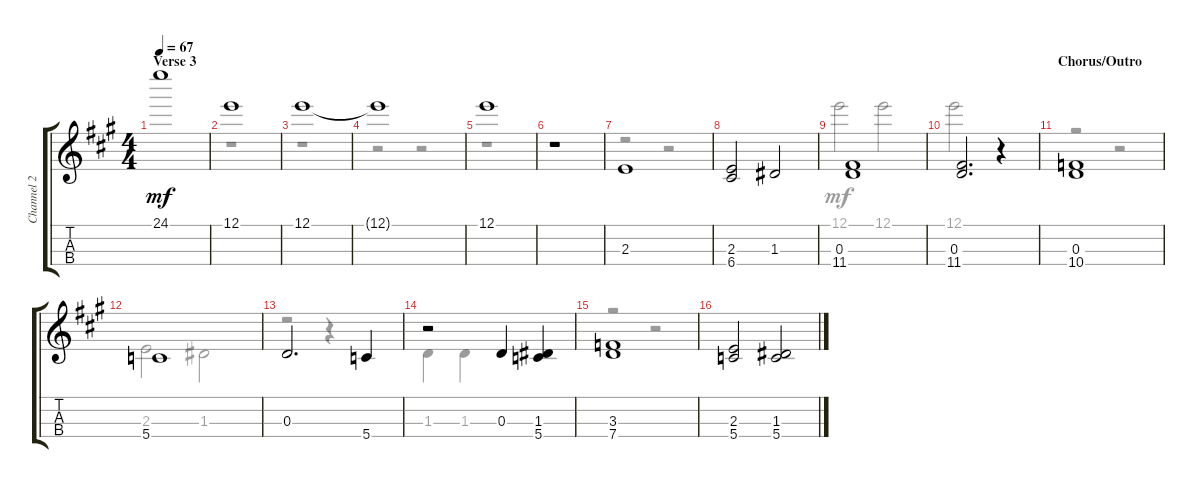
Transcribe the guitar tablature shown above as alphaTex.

\track ("Channel 2 (Staff 1)" "Channel 2 ") {instrument stringensemble2}
\staff {score tabs}
\tuning (E5 A4 D4 G3) {hide}
\voice
\ts (4 4)
\section ("" "Verse 3")
\tempo 67
\clef g2
\ks f#minor
24.1.1{dy mf} |
12.1.1 |
12.1.1 |
12.1{t}.1 |
12.1.1 |
r.1 |
2.3.1 |
(2.3 6.4).2 1.3.2 |
(0.3 11.4).1 |
(0.3 11.4).2{d} r.4 |
\section ("" "Chorus/Outro")
(0.3 10.4).1 |
5.4.1 |
0.3.2{d} 5.4.4 |
r.2 0.3.4 (1.3 5.4).4 |
(3.3 7.4).1 |
(2.3 5.4).2 (1.3 5.4).2
\voice
\clef g2
\ottava regular
\simile none
\ks f#minor
|
r.1 |
r.1 |
r.2 r.2 |
r.1 |
|
r.2 r.2 |
|
12.1.2 12.1.2 |
12.1.2 |
r.2 r.2 |
2.3.2 1.3.2 |
r.2 r.4 |
1.3.4 1.3.4 |
r.2 r.2 |
